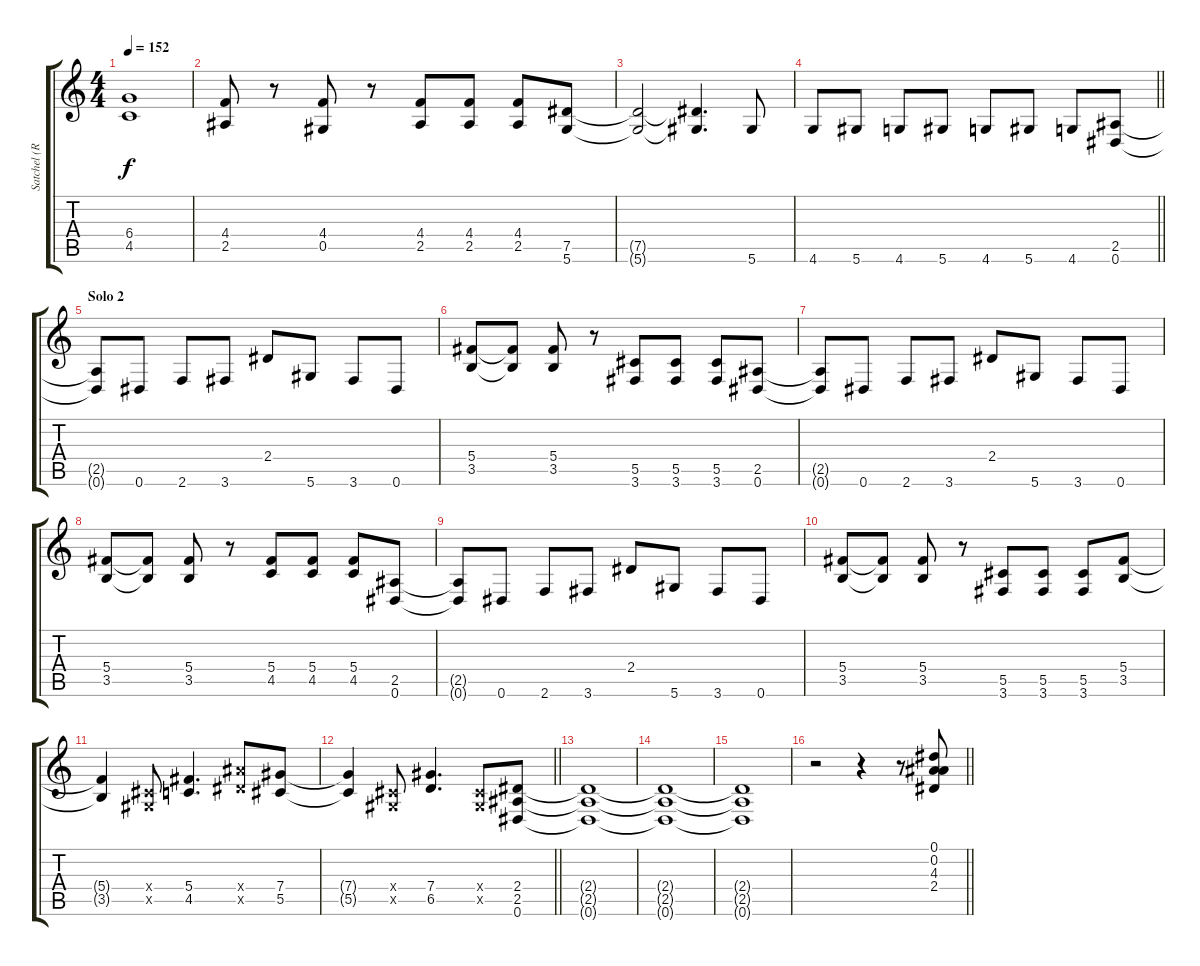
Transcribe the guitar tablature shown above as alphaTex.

\track ("Satchel (Rhythm 1)" "Satchel (R") {instrument distortionguitar}
\staff {score tabs}
\tuning (Eb4 Bb3 Gb3 Db3 Ab2 Eb2) {hide}
\ts (4 4)
\tempo 152
\clef g2
\ks c
(6.4{t} 4.5{t}).1{dy f} |
(4.4 2.5).8 r.8 (4.4 0.5).8 r.8 (4.4 2.5).8 (4.4 2.5).8 (4.4 2.5).8 (7.5 5.6).8 |
(7.5{t} 5.6{t}).2 (7.5{t} 5.6{t}).4{d} 5.6.8 |
\barLineRight lightlight
4.6.8 5.6.8 4.6.8 5.6.8 4.6.8 5.6.8 4.6.8 (2.5 0.6).8 |
\section ("" "Solo 2")
(2.5{t} 0.6{t}).8 0.6.8 2.6.8 3.6.8 2.4.8 5.6.8 3.6.8 0.6.8 |
(5.4 3.5).8 (5.4{t} 3.5{t}).8 (5.4 3.5).8 r.8 (5.5 3.6).8 (5.5 3.6).8 (5.5 3.6).8 (2.5 0.6).8 |
(2.5{t} 0.6{t}).8 0.6.8 2.6.8 3.6.8 2.4.8 5.6.8 3.6.8 0.6.8 |
(5.4 3.5).8 (5.4{t} 3.5{t}).8 (5.4 3.5).8 r.8 (5.4 4.5).8 (5.4 4.5).8 (5.4 4.5).8 (2.5 0.6).8 |
(2.5{t} 0.6{t}).8 0.6.8 2.6.8 3.6.8 2.4.8 5.6.8 3.6.8 0.6.8 |
(5.4 3.5).8 (5.4{t} 3.5{t}).8 (5.4 3.5).8 r.8 (5.5 3.6).8 (5.5 3.6).8 (5.5 3.6).8 (5.4 3.5).8 |
(5.4{t} 3.5{t}).4 (0.4{x} 0.5{x}).8 (5.4 4.5).4{d} (9.4{x} 7.5{x}).8 (7.4 5.5).8 |
\barLineRight lightlight
(7.4{t} 5.5{t}).4 (0.4{x} 0.5{x}).8 (7.4 6.5).4{d} (0.4{x} 0.5{x}).8 (2.4 2.5 0.6).8 |
\section ("" "")
(2.4{t} 2.5{t} 0.6{t}).1 |
(2.4{t} 2.5{t} 0.6{t}).1 |
(2.4{t} 2.5{t} 0.6{t}).1{volume 0} |
\barLineRight lightlight
r.2 r.4 r.8 (0.1 0.2 4.3 2.4).8{volume 8 instrument electricguitarclean}
